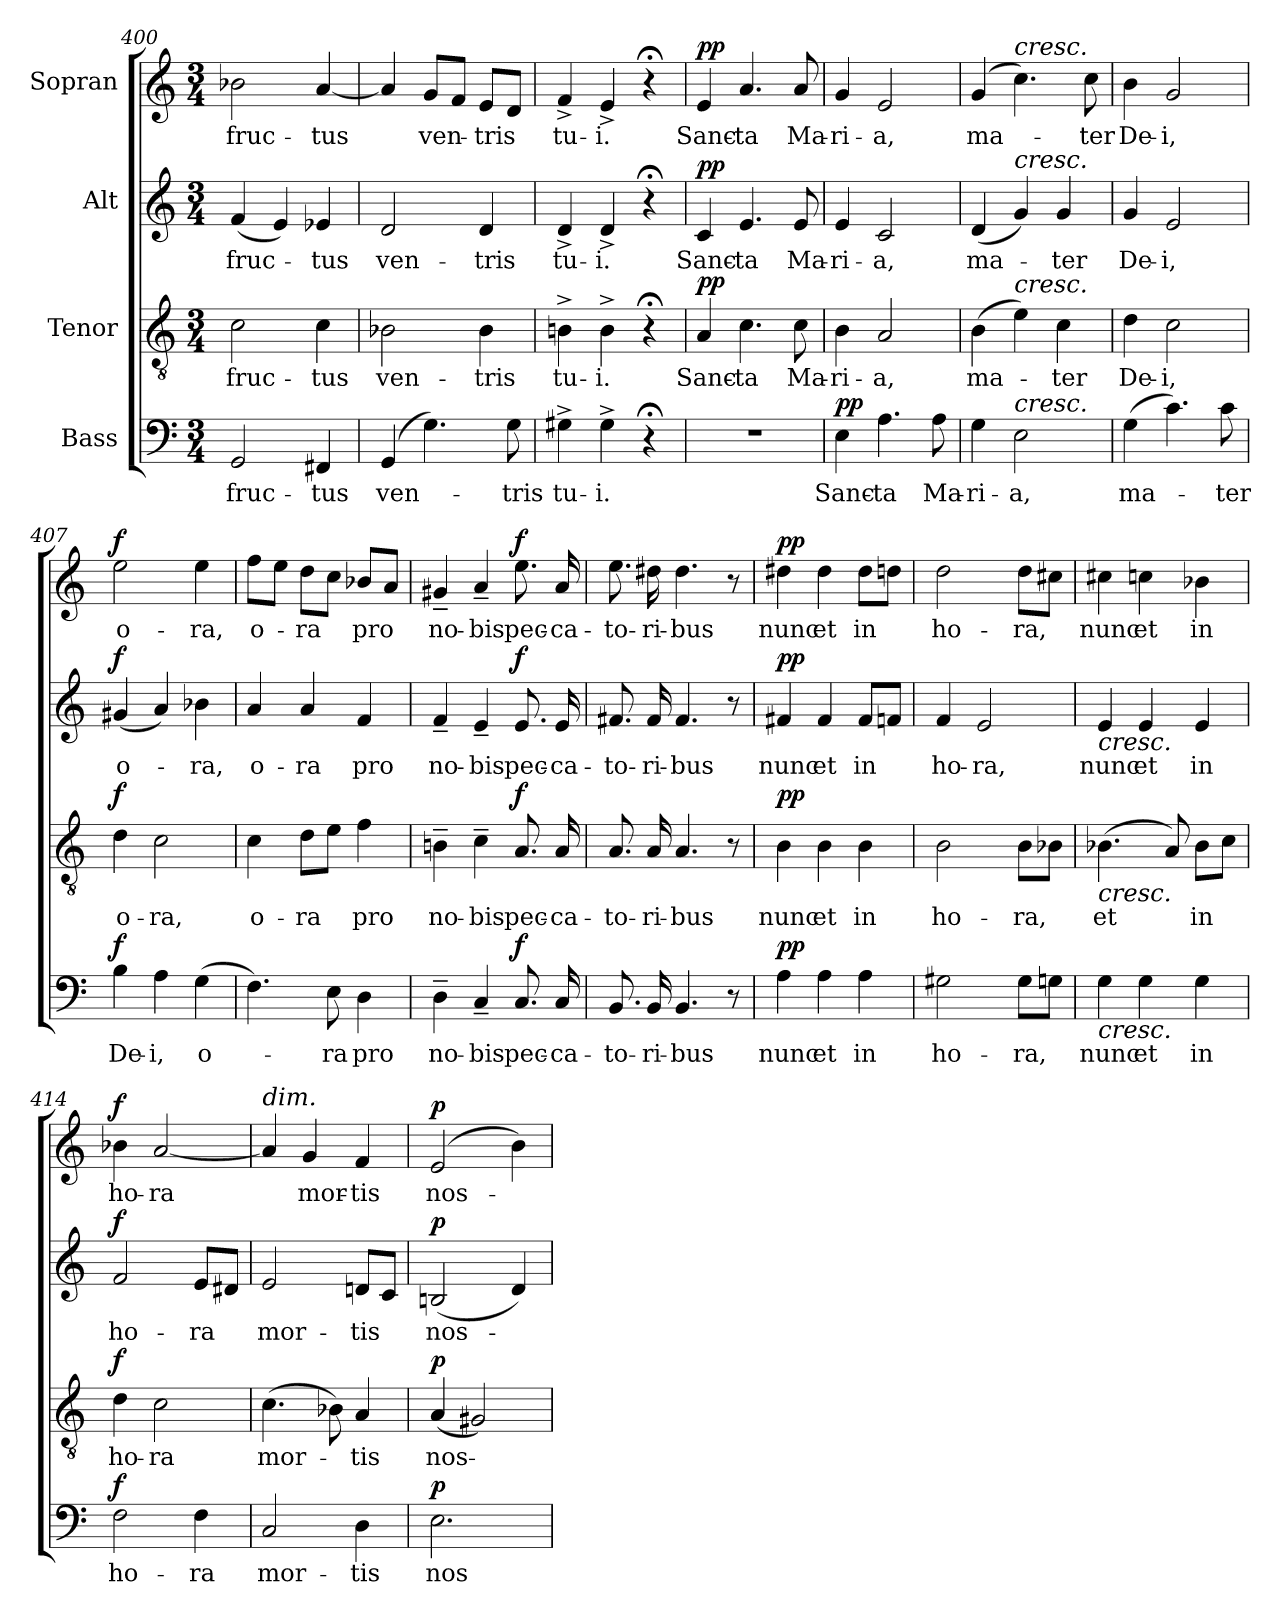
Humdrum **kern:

**kern	**text	**dynam	**kern	**text	**dynam	**kern	**text	**dynam	**kern	**text	**dynam
*part4	*part4	*part4	*part3	*part3	*part3	*part2	*part2	*part2	*part1	*part1	*part1
*staff4	*staff4	*staff4	*staff3	*staff3	*staff3	*staff2	*staff2	*staff2	*staff1	*staff1	*staff1
*I"Bass	*	*	*I"Tenor	*	*	*I"Alt	*	*	*I"Sopran	*	*
*clefF4	*	*	*clefGv2	*	*	*clefG2	*	*	*clefG2	*	*
*k[]	*	*	*k[]	*	*	*k[]	*	*	*k[]	*	*
*C:	*	*	*C:	*	*	*C:	*	*	*C:	*	*
*M3/4	*	*	*M3/4	*	*	*M3/4	*	*	*M3/4	*	*
=400	=400	=400	=400	=400	=400	=400	=400	=400	=400	=400	=400
2GG/	fruc-	.	2c\	fruc-	.	(>4f/	fruc-	.	2b-X\	fruc-	.
.	.	.	.	.	.	4e/)	.	.	.	.	.
4FF#X/	-tus	.	4c\	-tus	.	4e-X/	-tus	.	[4a/	-tus	.
=401	=401	=401	=401	=401	=401	=401	=401	=401	=401	=401	=401
(4GG/	ven-	.	2B-X\	ven-	.	2d/	ven-	.	4a/]	.	.
4.G\)	.	.	.	.	.	.	.	.	8g/L	ven-	.
.	.	.	.	.	.	.	.	.	8f/J	.	.
.	.	.	4B-\	-tris	.	4d/	-tris	.	8e/L	-tris	.
8G\	-tris	.	.	.	.	.	.	.	8d/J	.	.
=402	=402	=402	=402	=402	=402	=402	=402	=402	=402	=402	=402
4G#X^\	tu-	.	4Bn^\	tu-	.	4d^/	tu-	.	4f^/	tu-	.
4G#^\	-i.	.	4B^\	-i.	.	4d^/	-i.	.	4e^/	-i.	.
4r;<	.	.	4r;<	.	.	4r;<	.	.	4r;<	.	.
!!LO:PB:g=z
=403	=403	=403	=403	=403	=403	=403	=403	=403	=403	=403	=403
!	!	!	!	!	!LO:DY:a	!	!	!LO:DY:a	!	!	!LO:DY:a
2.r	.	.	4A/	Sanc-	pp	4c/	Sanc-	pp	4e/	Sanc-	pp
.	.	.	4.c\	-ta	.	4.e/	-ta	.	4.a/	-ta	.
.	.	.	8c\	Ma-	.	8e/	Ma-	.	8a/	Ma-	.
=404	=404	=404	=404	=404	=404	=404	=404	=404	=404	=404	=404
!	!	!LO:DY:a	!	!	!	!	!	!	!	!	!
4E\	Sanc-	pp	4B\	-ri-	.	4e/	-ri-	.	4g/	-ri-	.
4.A\	-ta	.	2A/	-a,	.	2c/	-a,	.	2e/	-a,	.
8A\	Ma-	.	.	.	.	.	.	.	.	.	.
=405	=405	=405	=405	=405	=405	=405	=405	=405	=405	=405	=405
4G\	-ri-	.	(4B\	ma-	.	(4d/	ma-	.	(4g/	ma-	.
!	!	!	!	!	!	!	!	!	!LO:TX:a:i:t=cresc.	!	!
!	!	!	!	!	!	!LO:TX:a:i:t=cresc.	!	!	!	!	!
!	!	!	!LO:TX:a:i:t=cresc.	!	!	!	!	!	!	!	!
!LO:TX:a:i:t=cresc.	!	!	!	!	!	!	!	!	!	!	!
2E\	-a,	.	4e\)	.	.	4g/)	.	.	4.cc\)	.	.
.	.	.	4c\	-ter	.	4g/	-ter	.	.	.	.
.	.	.	.	.	.	.	.	.	8cc\	-ter	.
=406	=406	=406	=406	=406	=406	=406	=406	=406	=406	=406	=406
(4G\	ma-	.	4d\	De-	.	4g/	De-	.	4b\	De-	.
4.c\)	.	.	2c\	-i,	.	2e/	-i,	.	2g/	-i,	.
8c\	-ter	.	.	.	.	.	.	.	.	.	.
=407	=407	=407	=407	=407	=407	=407	=407	=407	=407	=407	=407
!	!	!LO:DY:a	!	!	!LO:DY:a	!	!	!LO:DY:a	!	!	!LO:DY:a
4B\	De-	f	4d\	o-	f	(4g#X/	o-	f	2ee\	o-	f
4A\	-i,	.	2c\	-ra,	.	4a/)	.	.	.	.	.
(4G\	o-	.	.	.	.	4b-X\	-ra,	.	4ee\	-ra,	.
=408	=408	=408	=408	=408	=408	=408	=408	=408	=408	=408	=408
4.F\)	.	.	4c\	o-	.	4a/	o-	.	8ff\L	o-	.
.	.	.	.	.	.	.	.	.	8ee\J	.	.
.	.	.	8d\L	-ra	.	4a/	-ra	.	8dd\L	-ra	.
8E\	-ra	.	8e\J	.	.	.	.	.	8cc\J	.	.
4D\	pro	.	4f\	pro	.	4f/	pro	.	8b-X/L	pro	.
.	.	.	.	.	.	.	.	.	8a/J	.	.
!!LO:LB:g=z
=409	=409	=409	=409	=409	=409	=409	=409	=409	=409	=409	=409
4D~\	no-	.	4Bn~\	no-	.	4f~/	no-	.	4g#X~/	no-	.
4C~/	-bis	.	4c~\	-bis	.	4e~/	-bis	.	4a~/	-bis	.
!	!	!LO:DY:a	!	!	!LO:DY:a	!	!	!LO:DY:a	!	!	!LO:DY:a
8.C/	pec-	f	8.A/	pec-	f	8.e/	pec-	f	8.ee\	pec-	f
16C/	-ca-	.	16A/	-ca-	.	16e/	-ca-	.	16a/	-ca-	.
=410	=410	=410	=410	=410	=410	=410	=410	=410	=410	=410	=410
8.BB/	-to-	.	8.A/	-to-	.	8.f#X/	-to-	.	8.ee\	-to-	.
16BB/	-ri-	.	16A/	-ri-	.	16f#/	-ri-	.	16dd#X\	-ri-	.
4.BB/	-bus	.	4.A/	-bus	.	4.f#/	-bus	.	4.dd#\	-bus	.
8r	.	.	8r	.	.	8r	.	.	8r	.	.
=411	=411	=411	=411	=411	=411	=411	=411	=411	=411	=411	=411
!	!	!LO:DY:a	!	!	!LO:DY:a	!	!	!LO:DY:a	!	!	!LO:DY:a
4A\	nunc	pp	4B\	nunc	pp	4f#X/	nunc	pp	4dd#X\	nunc	pp
4A\	et	.	4B\	et	.	4f#/	et	.	4dd#\	et	.
4A\	in	.	4B\	in	.	8f#/L	in	.	8dd#\L	in	.
.	.	.	.	.	.	8fn/J	.	.	8ddn\J	.	.
=412	=412	=412	=412	=412	=412	=412	=412	=412	=412	=412	=412
2G#X\	ho-	.	2B\	ho-	.	4f/	ho-	.	2dd\	ho-	.
.	.	.	.	.	.	2e/	-ra,	.	.	.	.
8G#\L	-ra,	.	8B\L	-ra,	.	.	.	.	8dd\L	-ra,	.
8Gn\J	.	.	8B-X\J	.	.	.	.	.	8cc#X\J	.	.
=413	=413	=413	=413	=413	=413	=413	=413	=413	=413	=413	=413
!	!	!LO:HP:b	!	!	!LO:HP:b	!	!	!LO:HP:b	!	!	!
4G\	nunc	<	(4.B-X\	et	<	4e/	nunc	<	4cc#X\	nunc	.
4G\	et	.	.	.	.	4e/	et	.	4ccn\	et	.
.	.	.	8A/)	.	.	.	.	.	.	.	.
4G\	in	.	8B-\L	in	.	4e/	in	.	4b-X\	in	.
.	.	.	8c\J	.	.	.	.	.	.	.	.
=414	=414	=414	=414	=414	=414	=414	=414	=414	=414	=414	=414
!	!	!LO:DY:a	!	!	!LO:DY:a	!	!	!LO:DY:a	!	!	!LO:DY:a
2F\	ho-	f	4d\	ho-	f	2f/	ho-	f	4b-X\	ho-	f
.	.	.	2c\	-ra	.	.	.	.	[2a/	-ra	.
4F\	-ra	.	.	.	.	8e/L	-ra	.	.	.	.
.	.	.	.	.	.	8d#X/J	.	.	.	.	.
!!LO:LB:g=z
=415	=415	=415	=415	=415	=415	=415	=415	=415	=415	=415	=415
!	!	!	!	!	!	!	!	!	!LO:TX:a:i:t=dim.	!	!
2C/	mor-	.	(4.c\	mor-	.	2e/	mor-	.	4a/]	.	.
.	.	.	.	.	.	.	.	.	4g/	mor-	.
.	.	.	8B-X\)	.	.	.	.	.	.	.	.
4D\	-tis	.	4A/	-tis	.	8dn/L	-tis	.	4f/	-tis	.
.	.	.	.	.	.	8c/J	.	.	.	.	.
.	.	[	.	.	[	.	.	[	.	.	.
=416	=416	=416	=416	=416	=416	=416	=416	=416	=416	=416	=416
!	!	!LO:DY:a	!	!	!LO:DY:a	!	!	!LO:DY:a	!	!	!LO:DY:a
2.E\	nos-	p	(4A/	nos-	p	(>2Bn/	nos-	p	(2e/	nos-	p
.	.	.	2G#X/)	.	.	.	.	.	.	.	.
.	.	.	.	.	.	4d/)	.	.	4b\)	.	.
=	=	=	=	=	=	=	=	=	=	=	=
*-	*-	*-	*-	*-	*-	*-	*-	*-	*-	*-	*-
